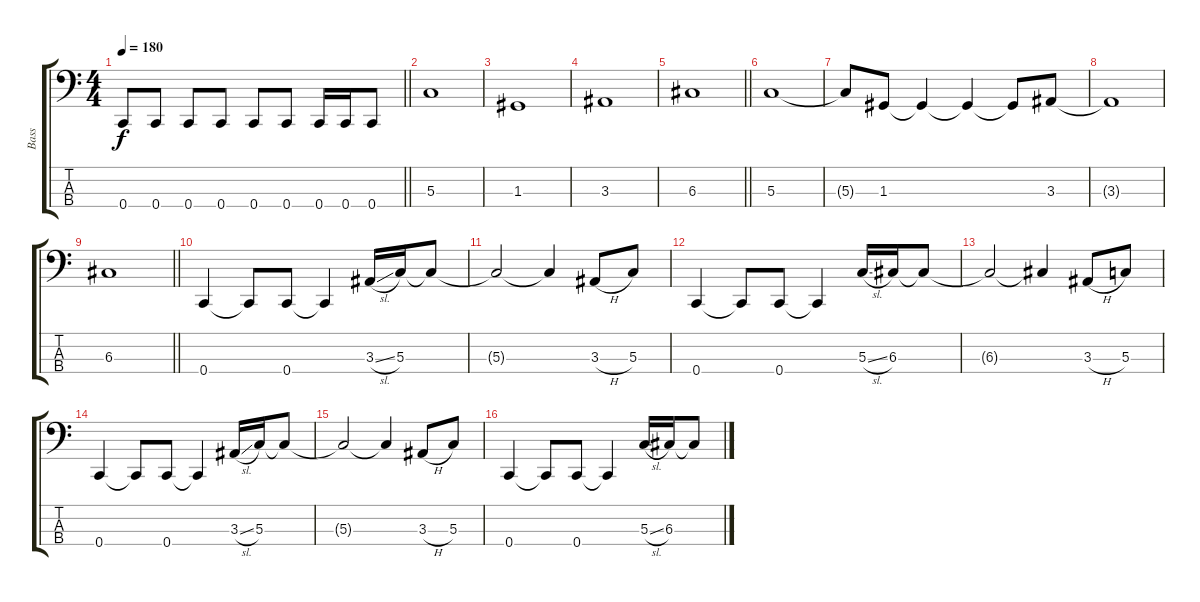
\track ("Bass" "Bass") {instrument slapbass1}
\staff {score tabs}
\tuning (F2 C2 G1 C1) {hide}
\ts (4 4)
\tempo 180
\clef f4
\barLineRight lightlight
\ks c
0.4.8{dy f} 0.4.8 0.4.8 0.4.8 0.4.8 0.4.8 0.4.16 0.4.16 0.4.8 |
5.3.1 |
1.3.1 |
3.3.1 |
\barLineRight lightlight
6.3.1 |
5.3.1 |
5.3{t}.8 1.3.8 1.3{t}.4 1.3{t}.4 1.3{t}.8 3.3.8 |
3.3{t}.1 |
\barLineRight lightlight
6.3.1 |
0.4.4 0.4{t}.8 0.4.8 0.4{t}.4 3.3{sl}.16 5.3.16 5.3{t}.8 |
5.3{t}.2 5.3{t}.4 3.3{h}.8 5.3.8 |
0.4.4 0.4{t}.8 0.4.8 0.4{t}.4 5.3{sl}.16 6.3.16 6.3{t}.8 |
6.3{t}.2 6.3{t}.4 3.3{h}.8 5.3.8 |
0.4.4 0.4{t}.8 0.4.8 0.4{t}.4 3.3{sl}.16 5.3.16 5.3{t}.8 |
5.3{t}.2 5.3{t}.4 3.3{h}.8 5.3.8 |
0.4.4 0.4{t}.8 0.4.8 0.4{t}.4 5.3{sl}.16 6.3.16 6.3{t}.8
